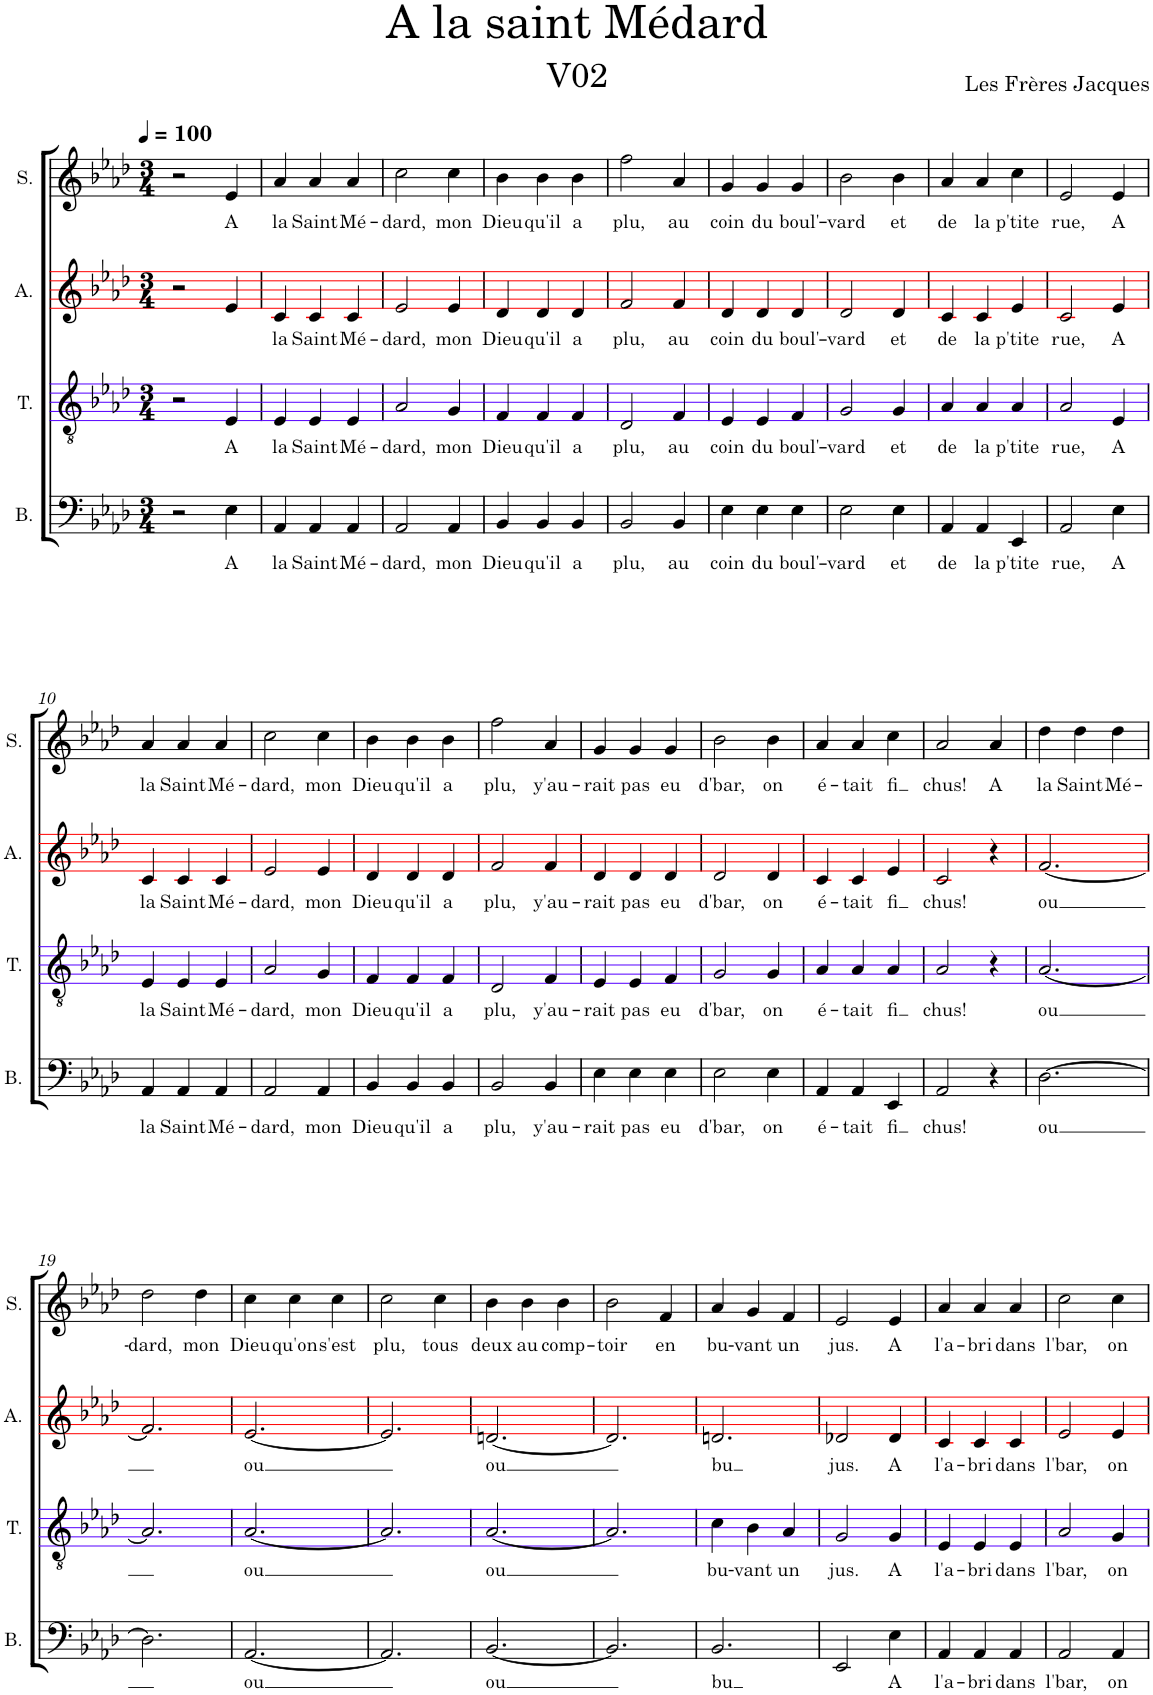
**kern	**text	**kern	**text	**kern	**text	**kern	**text
*part4	*part4	*part3	*part3	*part2	*part2	*part1	*part1
*staff4	*staff4	*staff3	*staff3	*staff2	*staff2	*staff1	*staff1
*I"B.	*	*I"T.	*	*I"A.	*	*I"S.	*
*I'B.	*	*I'T.	*	*I'A.	*	*I'S.	*
*	*	*stria5	*	*stria5	*	*	*
*clefF4	*	*clefGv2	*	*clefG2	*	*clefG2	*
*	*	*	*	*Trd1c2	*	*	*
*k[b-e-a-d-]	*	*k[b-e-a-d-]	*	*k[b-e-a-d-]	*	*k[b-e-a-d-]	*
*M3/4	*	*M3/4	*	*M3/4	*	*M3/4	*
*MM100	*	*MM100	*	*MM100	*	*MM100	*
=1	=1	=1	=1	=1	=1	=1	=1
2r	.	2r	.	2r	.	2r	.
!	!LO:LY:b	!	!LO:LY:b	!	!	!	!LO:LY:b
4E-\	A	4E-/	A	4e-/	.	4e-/	A
=2	=2	=2	=2	=2	=2	=2	=2
!	!LO:LY:b	!	!LO:LY:b	!	!LO:LY:b	!	!LO:LY:b
4AA-/	la	4E-/	la	4c/	la	4a-/	la
!	!LO:LY:b	!	!LO:LY:b	!	!LO:LY:b	!	!LO:LY:b
4AA-/	Saint	4E-/	Saint	4c/	Saint	4a-/	Saint
!	!LO:LY:b	!	!LO:LY:b	!	!LO:LY:b	!	!LO:LY:b
4AA-/	Mé-	4E-/	Mé-	4c/	Mé-	4a-/	Mé-
=3	=3	=3	=3	=3	=3	=3	=3
!	!LO:LY:b	!	!LO:LY:b	!	!LO:LY:b	!	!LO:LY:b
2AA-/	-dard,	2A-/	-dard,	2e-/	-dard,	2cc\	-dard,
!	!LO:LY:b	!	!LO:LY:b	!	!LO:LY:b	!	!LO:LY:b
4AA-/	mon	4G/	mon	4e-/	mon	4cc\	mon
=4	=4	=4	=4	=4	=4	=4	=4
!	!LO:LY:b	!	!LO:LY:b	!	!LO:LY:b	!	!LO:LY:b
4BB-/	Dieu	4F/	Dieu	4d-/	Dieu	4b-\	Dieu
!	!LO:LY:b	!	!LO:LY:b	!	!LO:LY:b	!	!LO:LY:b
4BB-/	qu'il	4F/	qu'il	4d-/	qu'il	4b-\	qu'il
!	!LO:LY:b	!	!LO:LY:b	!	!LO:LY:b	!	!LO:LY:b
4BB-/	a	4F/	a	4d-/	a	4b-\	a
=5	=5	=5	=5	=5	=5	=5	=5
!	!LO:LY:b	!	!LO:LY:b	!	!LO:LY:b	!	!LO:LY:b
2BB-/	plu,	2D-/	plu,	2f/	plu,	2ff\	plu,
!	!LO:LY:b	!	!LO:LY:b	!	!LO:LY:b	!	!LO:LY:b
4BB-/	au	4F/	au	4f/	au	4a-/	au
=6	=6	=6	=6	=6	=6	=6	=6
!	!LO:LY:b	!	!LO:LY:b	!	!LO:LY:b	!	!LO:LY:b
4E-\	coin	4E-/	coin	4d-/	coin	4g/	coin
!	!LO:LY:b	!	!LO:LY:b	!	!LO:LY:b	!	!LO:LY:b
4E-\	du	4E-/	du	4d-/	du	4g/	du
!	!LO:LY:b	!	!LO:LY:b	!	!LO:LY:b	!	!LO:LY:b
4E-\	boul'-	4F/	boul'-	4d-/	boul'-	4g/	boul'-
=7	=7	=7	=7	=7	=7	=7	=7
!	!LO:LY:b	!	!LO:LY:b	!	!LO:LY:b	!	!LO:LY:b
2E-\	-vard	2G/	-vard	2d-/	-vard	2b-\	-vard
!	!LO:LY:b	!	!LO:LY:b	!	!LO:LY:b	!	!LO:LY:b
4E-\	et	4G/	et	4d-/	et	4b-\	et
=8	=8	=8	=8	=8	=8	=8	=8
!	!LO:LY:b	!	!LO:LY:b	!	!LO:LY:b	!	!LO:LY:b
4AA-/	de	4A-/	de	4c/	de	4a-/	de
!	!LO:LY:b	!	!LO:LY:b	!	!LO:LY:b	!	!LO:LY:b
4AA-/	la	4A-/	la	4c/	la	4a-/	la
!	!LO:LY:b	!	!LO:LY:b	!	!LO:LY:b	!	!LO:LY:b
4EE-/	p'tite	4A-/	p'tite	4e-/	p'tite	4cc\	p'tite
=9	=9	=9	=9	=9	=9	=9	=9
!	!LO:LY:b	!	!LO:LY:b	!	!LO:LY:b	!	!LO:LY:b
2AA-/	rue,	2A-/	rue,	2c/	rue,	2e-/	rue,
!	!LO:LY:b	!	!LO:LY:b	!	!LO:LY:b	!	!LO:LY:b
4E-\	A	4E-/	A	4e-/	A	4e-/	A
!!LO:LB:g=z
=10	=10	=10	=10	=10	=10	=10	=10
!	!LO:LY:b	!	!LO:LY:b	!	!LO:LY:b	!	!LO:LY:b
4AA-/	la	4E-/	la	4c/	la	4a-/	la
!	!LO:LY:b	!	!LO:LY:b	!	!LO:LY:b	!	!LO:LY:b
4AA-/	Saint	4E-/	Saint	4c/	Saint	4a-/	Saint
!	!LO:LY:b	!	!LO:LY:b	!	!LO:LY:b	!	!LO:LY:b
4AA-/	Mé-	4E-/	Mé-	4c/	Mé-	4a-/	Mé-
=11	=11	=11	=11	=11	=11	=11	=11
!	!LO:LY:b	!	!LO:LY:b	!	!LO:LY:b	!	!LO:LY:b
2AA-/	-dard,	2A-/	-dard,	2e-/	-dard,	2cc\	-dard,
!	!LO:LY:b	!	!LO:LY:b	!	!LO:LY:b	!	!LO:LY:b
4AA-/	mon	4G/	mon	4e-/	mon	4cc\	mon
=12	=12	=12	=12	=12	=12	=12	=12
!	!LO:LY:b	!	!LO:LY:b	!	!LO:LY:b	!	!LO:LY:b
4BB-/	Dieu	4F/	Dieu	4d-/	Dieu	4b-\	Dieu
!	!LO:LY:b	!	!LO:LY:b	!	!LO:LY:b	!	!LO:LY:b
4BB-/	qu'il	4F/	qu'il	4d-/	qu'il	4b-\	qu'il
!	!LO:LY:b	!	!LO:LY:b	!	!LO:LY:b	!	!LO:LY:b
4BB-/	a	4F/	a	4d-/	a	4b-\	a
=13	=13	=13	=13	=13	=13	=13	=13
!	!LO:LY:b	!	!LO:LY:b	!	!LO:LY:b	!	!LO:LY:b
2BB-/	plu,	2D-/	plu,	2f/	plu,	2ff\	plu,
!	!LO:LY:b	!	!LO:LY:b	!	!LO:LY:b	!	!LO:LY:b
4BB-/	y'au-	4F/	y'au-	4f/	y'au-	4a-/	y'au-
=14	=14	=14	=14	=14	=14	=14	=14
!	!LO:LY:b	!	!LO:LY:b	!	!LO:LY:b	!	!LO:LY:b
4E-\	-rait	4E-/	-rait	4d-/	-rait	4g/	-rait
!	!LO:LY:b	!	!LO:LY:b	!	!LO:LY:b	!	!LO:LY:b
4E-\	pas	4E-/	pas	4d-/	pas	4g/	pas
!	!LO:LY:b	!	!LO:LY:b	!	!LO:LY:b	!	!LO:LY:b
4E-\	eu	4F/	eu	4d-/	eu	4g/	eu
=15	=15	=15	=15	=15	=15	=15	=15
!	!LO:LY:b	!	!LO:LY:b	!	!LO:LY:b	!	!LO:LY:b
2E-\	d'bar,	2G/	d'bar,	2d-/	d'bar,	2b-\	d'bar,
!	!LO:LY:b	!	!LO:LY:b	!	!LO:LY:b	!	!LO:LY:b
4E-\	on	4G/	on	4d-/	on	4b-\	on
=16	=16	=16	=16	=16	=16	=16	=16
!	!LO:LY:b	!	!LO:LY:b	!	!LO:LY:b	!	!LO:LY:b
4AA-/	é-	4A-/	é-	4c/	é-	4a-/	é-
!	!LO:LY:b	!	!LO:LY:b	!	!LO:LY:b	!	!LO:LY:b
4AA-/	-tait	4A-/	-tait	4c/	-tait	4a-/	-tait
!	!LO:LY:b	!	!LO:LY:b	!	!LO:LY:b	!	!LO:LY:b
4EE-/	fi	4A-/	fi	4e-/	fi	4cc\	fi
=17	=17	=17	=17	=17	=17	=17	=17
!	!LO:LY:b	!	!LO:LY:b	!	!LO:LY:b	!	!LO:LY:b
2AA-/	chus!	2A-/	chus!	2c/	chus!	2a-/	chus!
!	!	!	!	!	!	!	!LO:LY:b
4r	.	4r	.	4r	.	4a-/	A
=18	=18	=18	=18	=18	=18	=18	=18
!	!LO:LY:b	!	!LO:LY:b	!	!LO:LY:b	!	!LO:LY:b
[2.D-\	ou	[2.A-/	ou	[2.f/	ou	4dd-\	la
!	!	!	!	!	!	!	!LO:LY:b
.	.	.	.	.	.	4dd-\	Saint
!	!	!	!	!	!	!	!LO:LY:b
.	.	.	.	.	.	4dd-\	Mé-
!!LO:LB:g=z
=19	=19	=19	=19	=19	=19	=19	=19
!	!	!	!	!	!	!	!LO:LY:b
2.D-\]	.	2.A-/]	.	2.f/]	.	2dd-\	-dard,
!	!	!	!	!	!	!	!LO:LY:b
.	.	.	.	.	.	4dd-\	mon
=20	=20	=20	=20	=20	=20	=20	=20
!	!LO:LY:b	!	!LO:LY:b	!	!LO:LY:b	!	!LO:LY:b
[2.AA-/	ou	[2.A-/	ou	[2.e-/	ou	4cc\	Dieu
!	!	!	!	!	!	!	!LO:LY:b
.	.	.	.	.	.	4cc\	qu'on
!	!	!	!	!	!	!	!LO:LY:b
.	.	.	.	.	.	4cc\	s'est
=21	=21	=21	=21	=21	=21	=21	=21
!	!	!	!	!	!	!	!LO:LY:b
2.AA-/]	.	2.A-/]	.	2.e-/]	.	2cc\	plu,
!	!	!	!	!	!	!	!LO:LY:b
.	.	.	.	.	.	4cc\	tous
=22	=22	=22	=22	=22	=22	=22	=22
!	!LO:LY:b	!	!LO:LY:b	!	!LO:LY:b	!	!LO:LY:b
[2.BB-/	ou	[2.A-/	ou	[2.dn/	-ou	4b-\	deux
!	!	!	!	!	!	!	!LO:LY:b
.	.	.	.	.	.	4b-\	au
!	!	!	!	!	!	!	!LO:LY:b
.	.	.	.	.	.	4b-\	comp-
=23	=23	=23	=23	=23	=23	=23	=23
!	!	!	!	!	!	!	!LO:LY:b
2.BB-/]	.	2.A-/]	.	2.d/]	.	2b-\	-toir
!	!	!	!	!	!	!	!LO:LY:b
.	.	.	.	.	.	4f/	en
=24	=24	=24	=24	=24	=24	=24	=24
!	!LO:LY:b	!	!LO:LY:b	!	!LO:LY:b	!	!LO:LY:b
2.BB-/	-bu	4c\	bu-	2.dn/	-bu	4a-/	bu-
!	!	!	!LO:LY:b	!	!	!	!LO:LY:b
.	.	4B-\	-vant	.	.	4g/	-vant
!	!	!	!LO:LY:b	!	!	!	!LO:LY:b
.	.	4A-/	un	.	.	4f/	un
=25	=25	=25	=25	=25	=25	=25	=25
!	!	!	!LO:LY:b	!	!LO:LY:b	!	!LO:LY:b
2EE-/	.	2G/	jus.	2d-X/	jus.	2e-/	jus.
!	!LO:LY:b	!	!LO:LY:b	!	!LO:LY:b	!	!LO:LY:b
4E-\	A	4G/	A	4d-/	A	4e-/	A
=26	=26	=26	=26	=26	=26	=26	=26
!	!LO:LY:b	!	!LO:LY:b	!	!LO:LY:b	!	!LO:LY:b
4AA-/	l'a-	4E-/	l'a-	4c/	l'a-	4a-/	l'a-
!	!LO:LY:b	!	!LO:LY:b	!	!LO:LY:b	!	!LO:LY:b
4AA-/	-bri	4E-/	-bri	4c/	-bri	4a-/	-bri
!	!LO:LY:b	!	!LO:LY:b	!	!LO:LY:b	!	!LO:LY:b
4AA-/	dans	4E-/	dans	4c/	dans	4a-/	dans
=27	=27	=27	=27	=27	=27	=27	=27
!	!LO:LY:b	!	!LO:LY:b	!	!LO:LY:b	!	!LO:LY:b
2AA-/	l'bar,	2A-/	l'bar,	2e-/	l'bar,	2cc\	l'bar,
!	!LO:LY:b	!	!LO:LY:b	!	!LO:LY:b	!	!LO:LY:b
4AA-/	on	4G/	on	4e-/	on	4cc\	on
=	=	=	=	=	=	=	=
*-	*-	*-	*-	*-	*-	*-	*-
